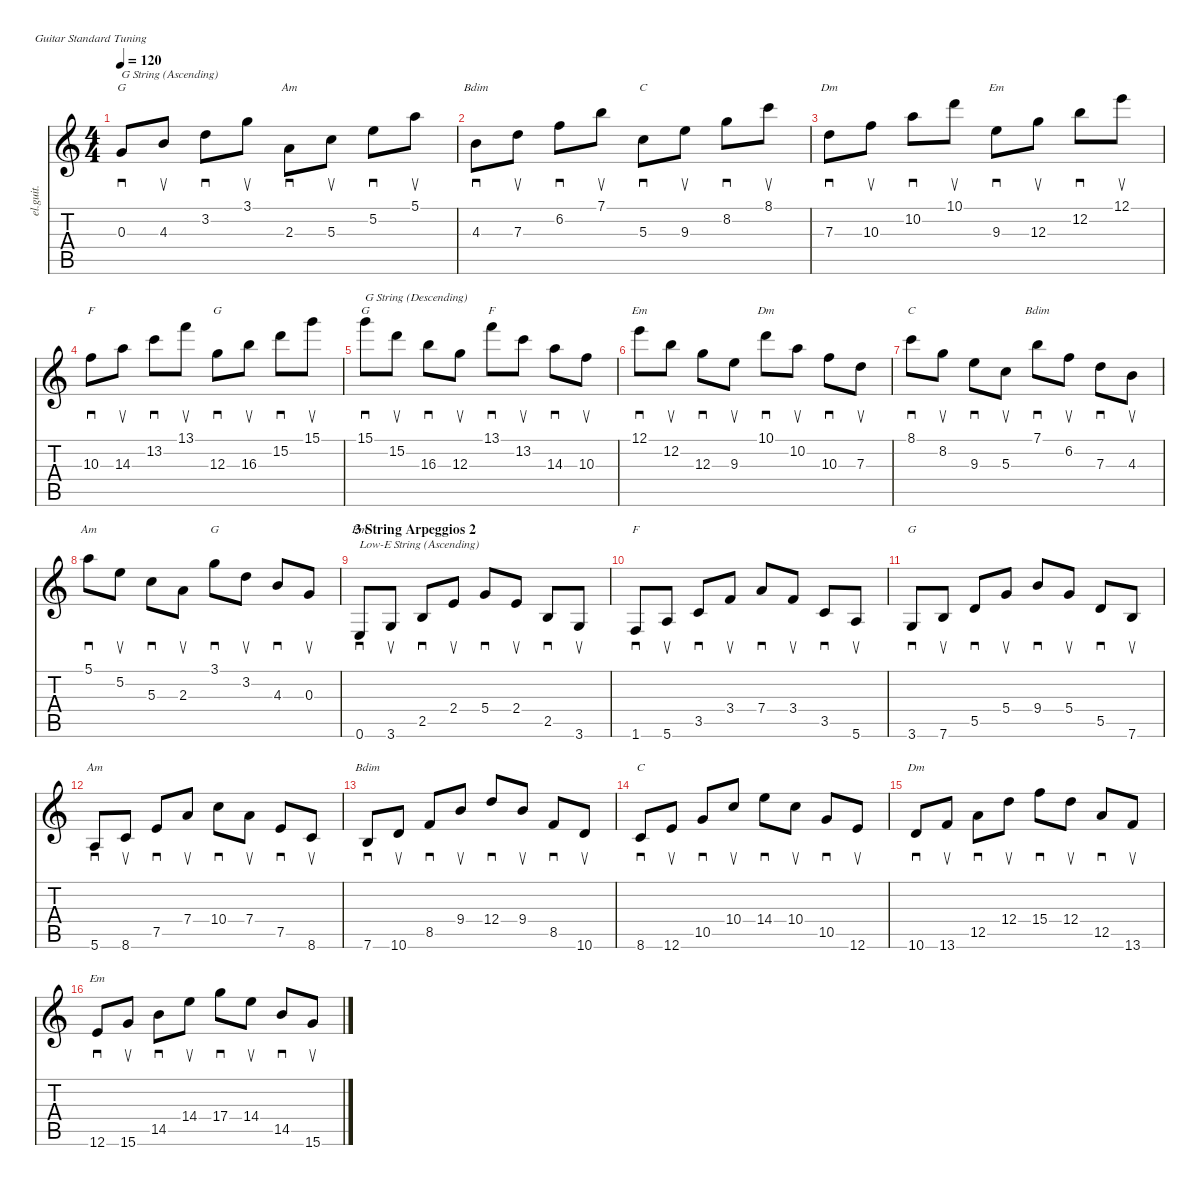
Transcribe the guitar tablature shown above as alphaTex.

\defaultSystemsLayout 4
\hideDynamics
\bracketExtendMode nobrackets
\otherSystemsTrackNameOrientation horizontal
\track ("Clean Guitar" "el.guit.") {instrument electricguitarclean}
\staff {score tabs}
\tuning (E4 B3 G3 D3 A2 E2)
\chord ("Em" x x x x x 0) {showdiagram false showfingering false}
\chord ("F" x x x x x 1) {showdiagram false showfingering false}
\chord ("G" x x x x x 3) {showdiagram false showfingering false}
\chord ("Am" x x x x x 5) {showdiagram false showfingering false}
\chord ("Bdim" x x x x x 7) {firstfret 7 showdiagram false showfingering false}
\chord ("C" x x x x x 8) {firstfret 8 showdiagram false showfingering false}
\chord ("Dm" x x x x x 10) {firstfret 10 showdiagram false showfingering false}
\chord ("Em" x x x x x 12) {firstfret 12 showdiagram false showfingering false}
\chord ("G" x x 0 x x x) {showdiagram false showfingering false}
\chord ("Am" x x 2 x x x) {showdiagram false showfingering false}
\chord ("Bdim" x x 4 x x x) {showdiagram false showfingering false}
\chord ("C" x x 5 x x x) {showdiagram false showfingering false}
\chord ("Dm" x x 7 x x x) {firstfret 7 showdiagram false showfingering false}
\chord ("Em" x x 9 x x x) {firstfret 9 showdiagram false showfingering false}
\chord ("F" x x 10 x x x) {firstfret 10 showdiagram false showfingering false}
\chord ("G" x x 12 x x x) {firstfret 12 showdiagram false showfingering false}
\chord ("G" 15 x x x x x) {firstfret 15 showdiagram false showfingering false}
\chord ("F" 13 x x x x x) {firstfret 13 showdiagram false showfingering false}
\chord ("Em" 12 x x x x x) {firstfret 12 showdiagram false showfingering false}
\chord ("Dm" 10 x x x x x) {firstfret 10 showdiagram false showfingering false}
\chord ("C" 8 x x x x x) {firstfret 8 showdiagram false showfingering false}
\chord ("Bdim" 7 x x x x x) {firstfret 7 showdiagram false showfingering false}
\chord ("Am" 5 x x x x x) {showdiagram false showfingering false}
\chord ("G" 3 x x x x x) {showdiagram false showfingering false}
\ts (4 4)
\tempo 120
\clef g2
\ks c
0.3.8{sd ch "G" txt "G String (Ascending)" dy mf beam Up} 4.3.8{su beam Up} 3.2.8{sd beam Down} 3.1.8{su beam Down} 2.3.8{sd ch "Am" beam Down} 5.3.8{su beam Down} 5.2.8{sd beam Down} 5.1.8{su beam Down} |
4.3.8{sd ch "Bdim" beam Down} 7.3.8{su beam Down} 6.2.8{sd beam Down} 7.1.8{su beam Down} 5.3.8{sd ch "C" beam Down} 9.3.8{su beam Down} 8.2.8{sd beam Down} 8.1.8{su beam Down} |
7.3.8{sd ch "Dm" beam Down} 10.3.8{su beam Down} 10.2.8{sd beam Down} 10.1.8{su beam Down} 9.3.8{sd ch "Em" beam Down} 12.3.8{su beam Down} 12.2.8{sd beam Down} 12.1.8{su beam Down} |
10.3.8{sd ch "F" beam Down} 14.3.8{su beam Down} 13.2.8{sd beam Down} 13.1.8{su beam Down} 12.3.8{sd ch "G" beam Down} 16.3.8{su beam Down} 15.2.8{sd beam Down} 15.1.8{su beam Down} |
15.1.8{sd ch "G" txt "G String (Descending)" beam Down} 15.2.8{su beam Down} 16.3.8{sd beam Down} 12.3.8{su beam Down} 13.1.8{sd ch "F" beam Down} 13.2.8{su beam Down} 14.3.8{sd beam Down} 10.3.8{su beam Down} |
12.1.8{sd ch "Em" beam Down} 12.2.8{su beam Down} 12.3.8{sd beam Down} 9.3.8{su beam Down} 10.1.8{sd ch "Dm" beam Down} 10.2.8{su beam Down} 10.3.8{sd beam Down} 7.3.8{su beam Down} |
8.1.8{sd ch "C" beam Down} 8.2.8{su beam Down} 9.3.8{sd beam Down} 5.3.8{su beam Down} 7.1.8{sd ch "Bdim" beam Down} 6.2.8{su beam Down} 7.3.8{sd beam Down} 4.3.8{su beam Down} |
5.1.8{sd ch "Am" beam Down} 5.2.8{su beam Down} 5.3.8{sd beam Down} 2.3.8{su beam Down} 3.1.8{sd ch "G" beam Down} 3.2.8{su beam Down} 4.3.8{sd beam Up} 0.3.8{su beam Up} |
\section ("" "3 String Arpeggios 2")
0.6.8{sd ch "Em" txt "Low-E String (Ascending)" beam Up} 3.6.8{su beam Up} 2.5.8{sd beam Up} 2.4.8{su beam Up} 5.4.8{sd beam Up} 2.4.8{su beam Up} 2.5.8{sd beam Up} 3.6.8{su beam Up} |
1.6.8{sd ch "F" beam Up} 5.6.8{su beam Up} 3.5.8{sd beam Up} 3.4.8{su beam Up} 7.4.8{sd beam Up} 3.4.8{su beam Up} 3.5.8{sd beam Up} 5.6.8{su beam Up} |
3.6.8{sd ch "G" beam Up} 7.6.8{su beam Up} 5.5.8{sd beam Up} 5.4.8{su beam Up} 9.4.8{sd beam Up} 5.4.8{su beam Up} 5.5.8{sd beam Up} 7.6.8{su beam Up} |
5.6.8{sd ch "Am" beam Up} 8.6.8{su beam Up} 7.5.8{sd beam Up} 7.4.8{su beam Up} 10.4.8{sd beam Down} 7.4.8{su beam Down} 7.5.8{sd beam Up} 8.6.8{su beam Up} |
7.6.8{sd ch "Bdim" beam Up} 10.6.8{su beam Up} 8.5.8{sd beam Up} 9.4.8{su beam Up} 12.4.8{sd beam Up} 9.4.8{su beam Up} 8.5.8{sd beam Up} 10.6.8{su beam Up} |
8.6.8{sd ch "C" beam Up} 12.6.8{su beam Up} 10.5.8{sd beam Up} 10.4.8{su beam Up} 14.4.8{sd beam Down} 10.4.8{su beam Down} 10.5.8{sd beam Up} 12.6.8{su beam Up} |
10.6.8{sd ch "Dm" beam Up} 13.6.8{su beam Up} 12.5.8{sd beam Down} 12.4.8{su beam Down} 15.4.8{sd beam Down} 12.4.8{su beam Down} 12.5.8{sd beam Up} 13.6.8{su beam Up} |
12.6.8{sd ch "Em" beam Up} 15.6.8{su beam Up} 14.5.8{sd beam Down} 14.4.8{su beam Down} 17.4.8{sd beam Down} 14.4.8{su beam Down} 14.5.8{sd beam Up} 15.6.8{su beam Up}
